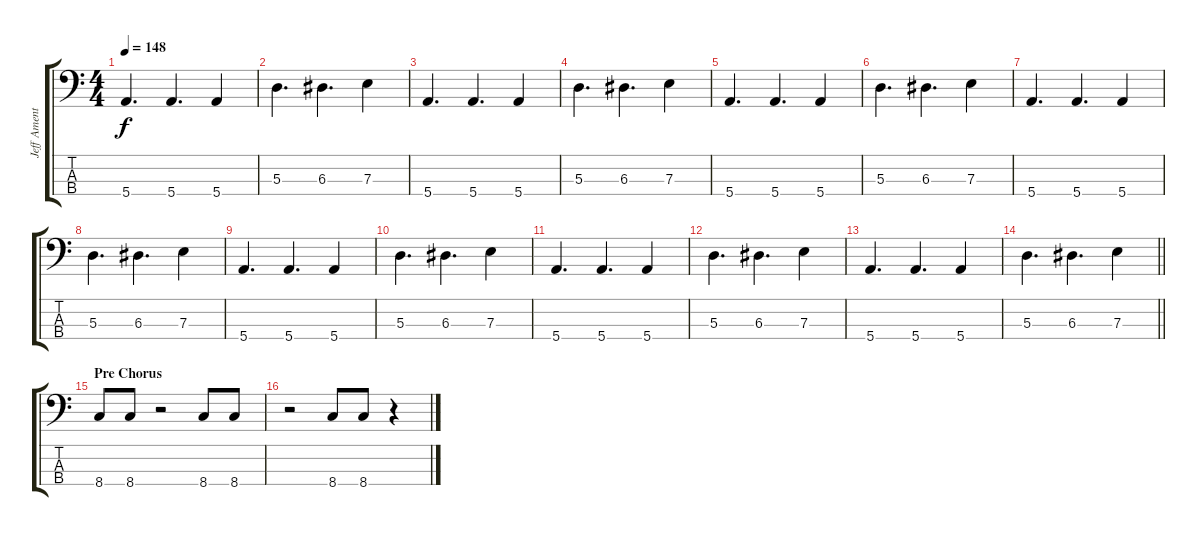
\track ("Jeff Ament" "Jeff Ament") {instrument electricbassfinger}
\staff {score tabs}
\tuning (G2 D2 A1 E1) {hide}
\ts (4 4)
\tempo 148
\clef f4
\ks c
5.4.4{d dy f} 5.4.4{d} 5.4.4 |
5.3.4{d} 6.3.4{d} 7.3.4 |
5.4.4{d} 5.4.4{d} 5.4.4 |
5.3.4{d} 6.3.4{d} 7.3.4 |
5.4.4{d} 5.4.4{d} 5.4.4 |
5.3.4{d} 6.3.4{d} 7.3.4 |
5.4.4{d} 5.4.4{d} 5.4.4 |
5.3.4{d} 6.3.4{d} 7.3.4 |
5.4.4{d} 5.4.4{d} 5.4.4 |
5.3.4{d} 6.3.4{d} 7.3.4 |
5.4.4{d} 5.4.4{d} 5.4.4 |
5.3.4{d} 6.3.4{d} 7.3.4 |
5.4.4{d} 5.4.4{d} 5.4.4 |
\barLineRight lightlight
5.3.4{d} 6.3.4{d} 7.3.4 |
\section ("" "Pre Chorus")
8.4.8 8.4.8 r.2 8.4.8 8.4.8 |
r.2 8.4.8 8.4.8 r.4
